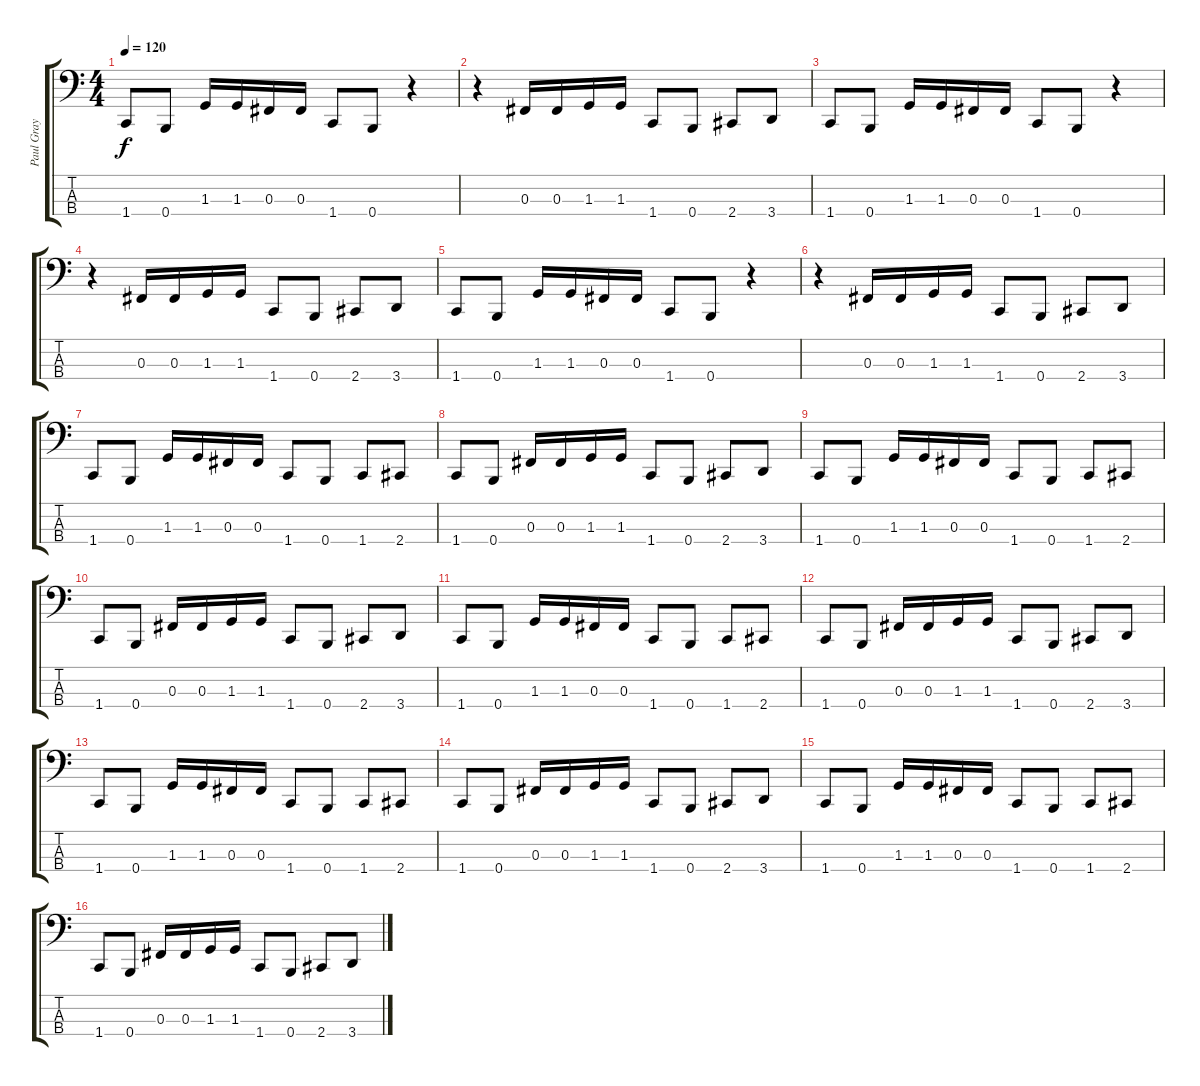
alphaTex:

\track ("Paul Gray        #2" "Paul Gray ") {instrument electricbassfinger}
\staff {score tabs}
\tuning (E2 B1 Gb1 B0) {hide}
\ts (4 4)
\tempo 120
\clef f4
\ks c
1.4.8{dy f} 0.4.8 1.3.16 1.3.16 0.3.16 0.3.16 1.4.8 0.4.8 r.4 |
r.4 0.3.16 0.3.16 1.3.16 1.3.16 1.4.8 0.4.8 2.4.8 3.4.8 |
1.4.8 0.4.8 1.3.16 1.3.16 0.3.16 0.3.16 1.4.8 0.4.8 r.4 |
r.4 0.3.16 0.3.16 1.3.16 1.3.16 1.4.8 0.4.8 2.4.8 3.4.8 |
1.4.8 0.4.8 1.3.16 1.3.16 0.3.16 0.3.16 1.4.8 0.4.8 r.4 |
r.4 0.3.16 0.3.16 1.3.16 1.3.16 1.4.8 0.4.8 2.4.8 3.4.8 |
1.4.8 0.4.8 1.3.16 1.3.16 0.3.16 0.3.16 1.4.8 0.4.8 1.4.8 2.4.8 |
1.4.8 0.4.8 0.3.16 0.3.16 1.3.16 1.3.16 1.4.8 0.4.8 2.4.8 3.4.8 |
1.4.8 0.4.8 1.3.16 1.3.16 0.3.16 0.3.16 1.4.8 0.4.8 1.4.8 2.4.8 |
1.4.8 0.4.8 0.3.16 0.3.16 1.3.16 1.3.16 1.4.8 0.4.8 2.4.8 3.4.8 |
1.4.8 0.4.8 1.3.16 1.3.16 0.3.16 0.3.16 1.4.8 0.4.8 1.4.8 2.4.8 |
1.4.8 0.4.8 0.3.16 0.3.16 1.3.16 1.3.16 1.4.8 0.4.8 2.4.8 3.4.8 |
1.4.8 0.4.8 1.3.16 1.3.16 0.3.16 0.3.16 1.4.8 0.4.8 1.4.8 2.4.8 |
1.4.8 0.4.8 0.3.16 0.3.16 1.3.16 1.3.16 1.4.8 0.4.8 2.4.8 3.4.8 |
1.4.8 0.4.8 1.3.16 1.3.16 0.3.16 0.3.16 1.4.8 0.4.8 1.4.8 2.4.8 |
1.4.8 0.4.8 0.3.16 0.3.16 1.3.16 1.3.16 1.4.8 0.4.8 2.4.8 3.4.8
